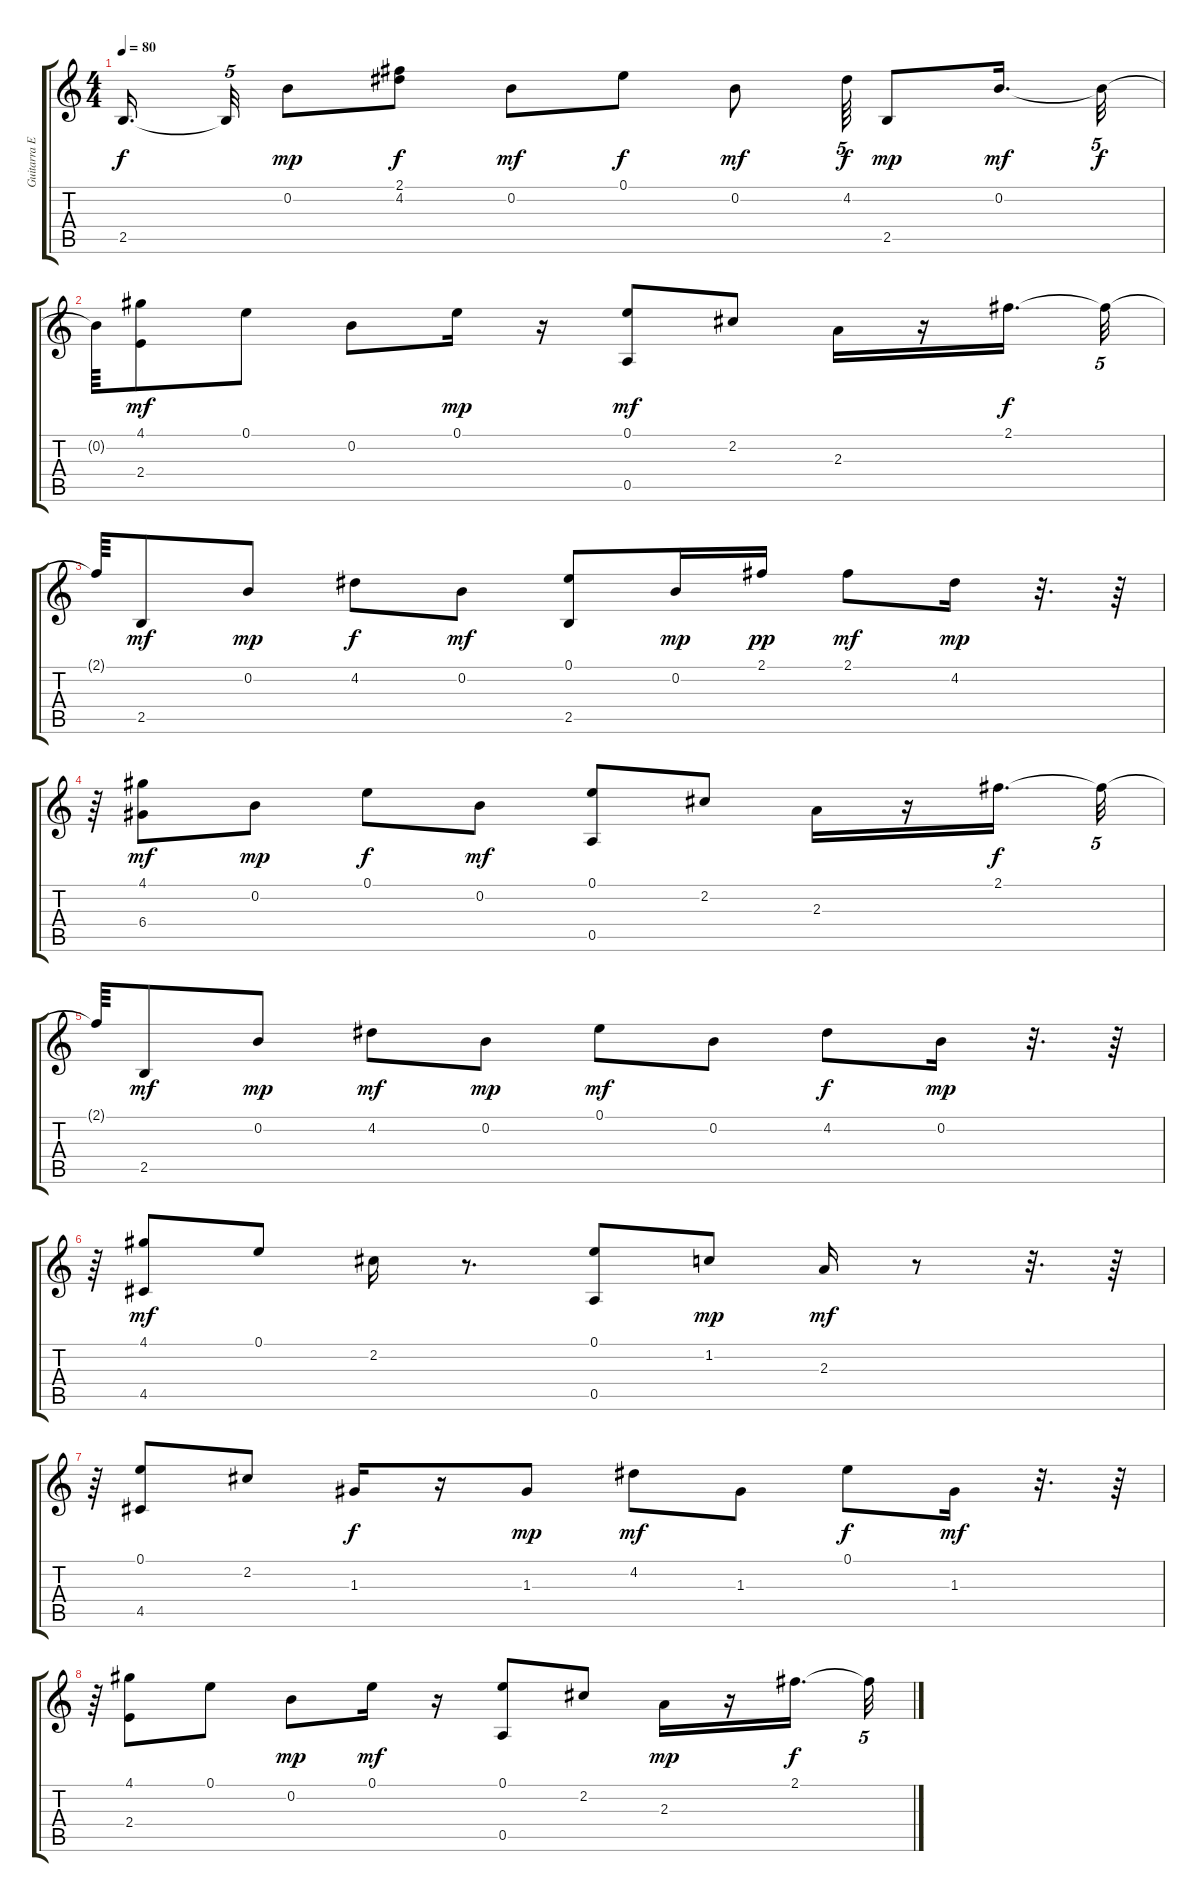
\track ("Guitarra Electrica" "Guitarra E") {instrument electricguitarjazz}
\staff {score tabs}
\tuning (E4 B3 G3 D3 A2 E2) {hide}
\ts (4 4)
\tempo 80
\clef g2
\ks c
2.5{t}.16{d dy f beam splitsecondary} 2.5{t}.32{tu (5 4)} 0.2.8{dy mp} (2.1 4.2).8{dy f} 0.2.8{dy mf} 0.1.8{dy f} 0.2.8{dy mf} 4.2.64{tu (5 4) dy f} 2.5.8{dy mp} 0.2.16{d dy mf} 0.2{t}.32{tu (5 4) dy f} |
0.2{t}.64 (4.1 2.4).8{dy mf} 0.1.8 0.2.8 0.1.16{dy mp} r.16 (0.1 0.5).8{dy mf} 2.2.8 2.3.16 r.16 2.1.16{d dy f} 2.1{t}.32{tu (5 4)} |
2.1{t}.64 2.5.8{dy mf} 0.2.8{dy mp} 4.2.8{dy f} 0.2.8{dy mf} (0.1 2.5).8 0.2.16{dy mp} 2.1.16{dy pp} 2.1.8{dy mf} 4.2.16{dy mp} r.32{d} r.64 |
r.64 (4.1 6.4).8{dy mf} 0.2.8{dy mp} 0.1.8{dy f} 0.2.8{dy mf} (0.1 0.5).8 2.2.8 2.3.16 r.16 2.1.16{d dy f} 2.1{t}.32{tu (5 4)} |
2.1{t}.64 2.5.8{dy mf} 0.2.8{dy mp} 4.2.8{dy mf} 0.2.8{dy mp} 0.1.8{dy mf} 0.2.8 4.2.8{dy f} 0.2.16{dy mp} r.32{d} r.64 |
r.64 (4.1 4.5).8{dy mf} 0.1.8 2.2.16 r.8{d} (0.1 0.5).8 1.2.8{dy mp} 2.3.16{dy mf} r.8 r.32{d} r.64 |
r.64 (0.1 4.5).8 2.2.8 1.3.16{dy f} r.16 1.3.8{dy mp} 4.2.8{dy mf} 1.3.8 0.1.8{dy f} 1.3.16{dy mf} r.32{d} r.64 |
r.64 (4.1 2.4).8 0.1.8 0.2.8{dy mp} 0.1.16{dy mf} r.16 (0.1 0.5).8 2.2.8 2.3.16{dy mp} r.16 2.1.16{d dy f} 2.1{t}.32{tu (5 4)}
